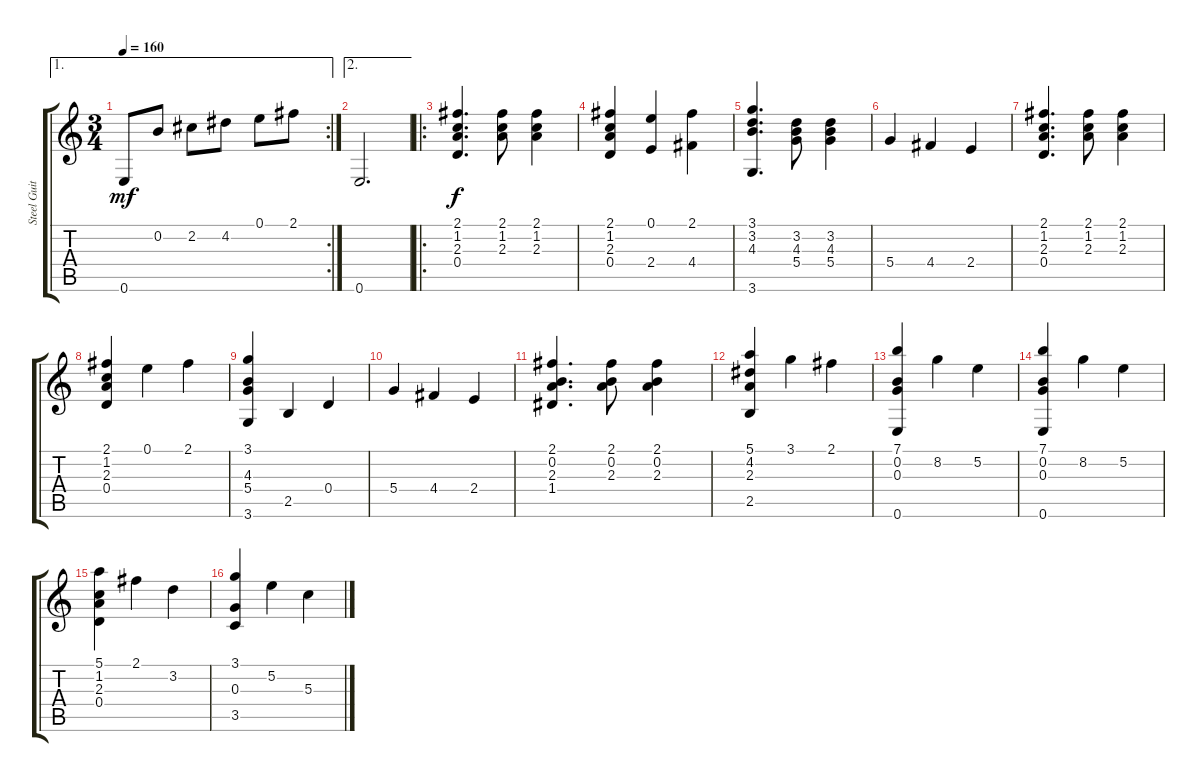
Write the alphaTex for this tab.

\track ("Steel Guitar" "Steel Guit") {instrument acousticguitarsteel}
\staff {score tabs}
\tuning (E4 B3 G3 D3 A2 E2) {hide}
\ae 1
\rc 2
\ts (3 4)
\tempo 160
\clef g2
\ks c
0.6.8{dy mf} 0.2.8 2.2.8 4.2.8 0.1.8 2.1.8 |
\ae 2
0.6.2{d} |
\ro
(2.1 1.2 2.3 0.4).4{d dy f} (2.1 1.2 2.3).8 (2.1 1.2 2.3).4 |
(2.1 1.2 2.3 0.4).4 (0.1 2.4).4 (2.1 4.4).4 |
(3.1 3.2 4.3 3.6).4{d} (3.2 4.3 5.4).8 (3.2 4.3 5.4).4 |
5.4.4 4.4.4 2.4.4 |
(2.1 1.2 2.3 0.4).4{d} (2.1 1.2 2.3).8 (2.1 1.2 2.3).4 |
(2.1 1.2 2.3 0.4).4 0.1.4 2.1.4 |
(3.1 4.3 5.4 3.6).4 2.5.4 0.4.4 |
5.4.4 4.4.4 2.4.4 |
(2.1 0.2 2.3 1.4).4{d} (2.1 0.2 2.3).8 (2.1 0.2 2.3).4 |
(5.1 4.2 2.3 2.5).4 3.1.4 2.1.4 |
(7.1 0.2 0.3 0.6).4 8.2.4 5.2.4 |
(7.1 0.2 0.3 0.6).4 8.2.4 5.2.4 |
(5.1 1.2 2.3 0.4).4 2.1.4 3.2.4 |
(3.1 0.3 3.5).4 5.2.4 5.3.4
